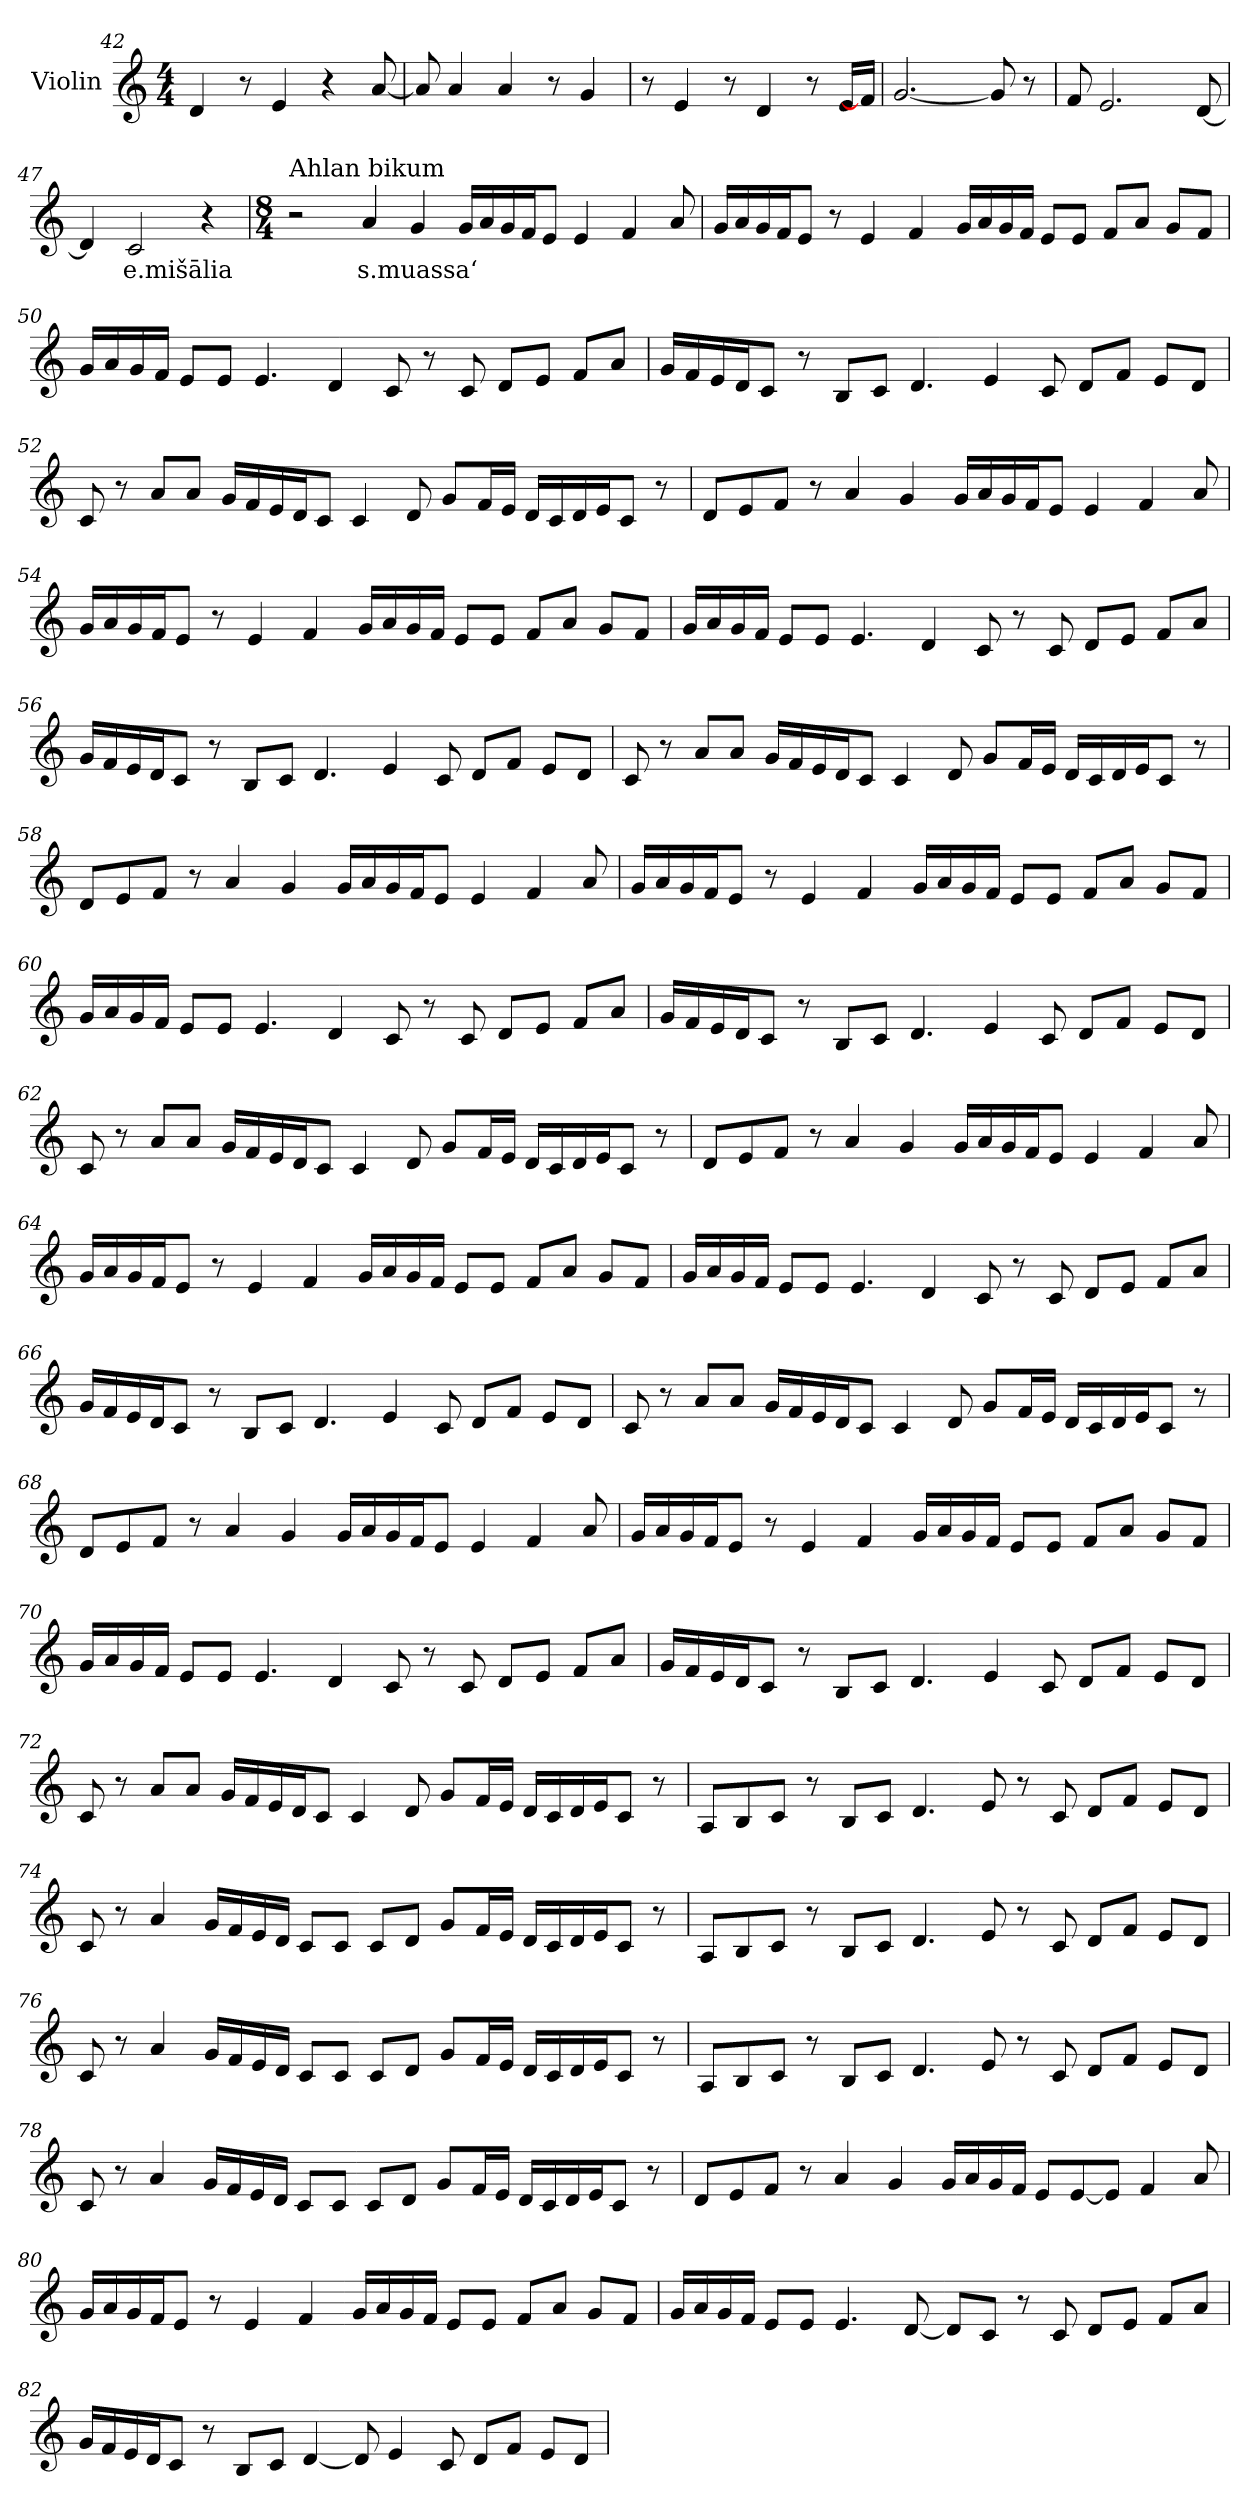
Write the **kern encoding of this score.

**kern	**text
*part1	*part1
*staff1	*staff1
*I"Violin	*
!!LO:PB:g=z
*clefG2	*
*k[]	*
*M4/4	*
=42	=42
4d/	.
8r	.
4e/	.
4r	.
[8a/	.
=43	=43
8a/]	.
4a/	.
4a/	.
8r	.
4g/	.
=44	=44
8r	.
4e/	.
8r	.
4d/	.
8r	.
16e/LL	.
16f/JJ]	.
=45	=45
[2.g/	.
8g/]	.
8r	.
=46	=46
8f/	.
2.e/	.
[8d/	.
!!LO:LB:g=z
=47	=47
4d/]	.
!	!LO:LY:b
2c/	e.mišālia
4r	.
=48	=48
*M8/4	*
*MM55	*
!LO:TX:a:t=Ahlan bikum	!
2r	.
!	!LO:LY:b
4a/	s.muassa‘
4g/	.
16g/LL	.
16a/	.
16g/	.
16f/J	.
8e/J	.
4e/	.
4f/	.
8a/	.
=49	=49
16g/LL	.
16a/	.
16g/	.
16f/J	.
8e/J	.
8r	.
4e/	.
4f/	.
16g/LL	.
16a/	.
16g/	.
16f/JJ	.
8e/L	.
8e/J	.
8f/L	.
8a/J	.
8g/L	.
8f/J	.
!!LO:LB:g=z
=50	=50
16g/LL	.
16a/	.
16g/	.
16f/JJ	.
8e/L	.
8e/J	.
4.e/	.
4d/	.
8c/	.
8r	.
8c/	.
8d/L	.
8e/J	.
8f/L	.
8a/J	.
!!LO:LB:g=z
=51	=51
16g/LL	.
16f/	.
16e/	.
16d/J	.
8c/J	.
8r	.
8B/L	.
8c/J	.
4.d/	.
4e/	.
8c/	.
8d/L	.
8f/J	.
8e/L	.
8d/J	.
=52	=52
8c/	.
8r	.
8a/L	.
8a/J	.
16g/LL	.
16f/	.
16e/	.
16d/J	.
8c/J	.
4c/	.
8d/	.
8g/L	.
16f/L	.
16e/JJ	.
16d/LL	.
16c/	.
16d/	.
16e/J	.
8c/J	.
8r	.
!!LO:LB:g=z
=53	=53
8d/L	.
8e/	.
8f/J	.
8r	.
4a/	.
4g/	.
16g/LL	.
16a/	.
16g/	.
16f/J	.
8e/J	.
4e/	.
4f/	.
8a/	.
=54	=54
16g/LL	.
16a/	.
16g/	.
16f/J	.
8e/J	.
8r	.
4e/	.
4f/	.
16g/LL	.
16a/	.
16g/	.
16f/JJ	.
8e/L	.
8e/J	.
8f/L	.
8a/J	.
8g/L	.
8f/J	.
!!LO:LB:g=z
=55	=55
16g/LL	.
16a/	.
16g/	.
16f/JJ	.
8e/L	.
8e/J	.
4.e/	.
4d/	.
8c/	.
8r	.
8c/	.
8d/L	.
8e/J	.
8f/L	.
8a/J	.
=56	=56
16g/LL	.
16f/	.
16e/	.
16d/J	.
8c/J	.
8r	.
8B/L	.
8c/J	.
4.d/	.
4e/	.
8c/	.
8d/L	.
8f/J	.
8e/L	.
8d/J	.
!!LO:LB:g=z
=57	=57
8c/	.
8r	.
8a/L	.
8a/J	.
16g/LL	.
16f/	.
16e/	.
16d/J	.
8c/J	.
4c/	.
8d/	.
8g/L	.
16f/L	.
16e/JJ	.
16d/LL	.
16c/	.
16d/	.
16e/J	.
8c/J	.
8r	.
=58	=58
8d/L	.
8e/	.
8f/J	.
8r	.
4a/	.
4g/	.
16g/LL	.
16a/	.
16g/	.
16f/J	.
8e/J	.
4e/	.
4f/	.
8a/	.
!!LO:LB:g=z
=59	=59
16g/LL	.
16a/	.
16g/	.
16f/J	.
8e/J	.
8r	.
4e/	.
4f/	.
16g/LL	.
16a/	.
16g/	.
16f/JJ	.
8e/L	.
8e/J	.
8f/L	.
8a/J	.
8g/L	.
8f/J	.
=60	=60
16g/LL	.
16a/	.
16g/	.
16f/JJ	.
8e/L	.
8e/J	.
4.e/	.
4d/	.
8c/	.
8r	.
8c/	.
8d/L	.
8e/J	.
8f/L	.
8a/J	.
!!LO:PB:g=z
=61	=61
16g/LL	.
16f/	.
16e/	.
16d/J	.
8c/J	.
8r	.
8B/L	.
8c/J	.
4.d/	.
4e/	.
8c/	.
8d/L	.
8f/J	.
8e/L	.
8d/J	.
=62	=62
8c/	.
8r	.
8a/L	.
8a/J	.
16g/LL	.
16f/	.
16e/	.
16d/J	.
8c/J	.
4c/	.
8d/	.
8g/L	.
16f/L	.
16e/JJ	.
16d/LL	.
16c/	.
16d/	.
16e/J	.
8c/J	.
8r	.
!!LO:LB:g=z
=63	=63
8d/L	.
8e/	.
8f/J	.
8r	.
4a/	.
4g/	.
16g/LL	.
16a/	.
16g/	.
16f/J	.
8e/J	.
4e/	.
4f/	.
8a/	.
=64	=64
16g/LL	.
16a/	.
16g/	.
16f/J	.
8e/J	.
8r	.
4e/	.
4f/	.
16g/LL	.
16a/	.
16g/	.
16f/JJ	.
8e/L	.
8e/J	.
8f/L	.
8a/J	.
8g/L	.
8f/J	.
!!LO:LB:g=z
=65	=65
16g/LL	.
16a/	.
16g/	.
16f/JJ	.
8e/L	.
8e/J	.
4.e/	.
4d/	.
8c/	.
8r	.
8c/	.
8d/L	.
8e/J	.
8f/L	.
8a/J	.
=66	=66
16g/LL	.
16f/	.
16e/	.
16d/J	.
8c/J	.
8r	.
8B/L	.
8c/J	.
4.d/	.
4e/	.
8c/	.
8d/L	.
8f/J	.
8e/L	.
8d/J	.
!!LO:LB:g=z
=67	=67
8c/	.
8r	.
8a/L	.
8a/J	.
16g/LL	.
16f/	.
16e/	.
16d/J	.
8c/J	.
4c/	.
8d/	.
8g/L	.
16f/L	.
16e/JJ	.
16d/LL	.
16c/	.
16d/	.
16e/J	.
8c/J	.
8r	.
=68	=68
8d/L	.
8e/	.
8f/J	.
8r	.
4a/	.
4g/	.
16g/LL	.
16a/	.
16g/	.
16f/J	.
8e/J	.
4e/	.
4f/	.
8a/	.
!!LO:LB:g=z
=69	=69
16g/LL	.
16a/	.
16g/	.
16f/J	.
8e/J	.
8r	.
4e/	.
4f/	.
16g/LL	.
16a/	.
16g/	.
16f/JJ	.
8e/L	.
8e/J	.
8f/L	.
8a/J	.
8g/L	.
8f/J	.
=70	=70
16g/LL	.
16a/	.
16g/	.
16f/JJ	.
8e/L	.
8e/J	.
4.e/	.
4d/	.
8c/	.
8r	.
8c/	.
8d/L	.
8e/J	.
8f/L	.
8a/J	.
!!LO:LB:g=z
=71	=71
16g/LL	.
16f/	.
16e/	.
16d/J	.
8c/J	.
8r	.
8B/L	.
8c/J	.
4.d/	.
4e/	.
8c/	.
8d/L	.
8f/J	.
8e/L	.
8d/J	.
=72	=72
8c/	.
8r	.
8a/L	.
8a/J	.
16g/LL	.
16f/	.
16e/	.
16d/J	.
8c/J	.
4c/	.
8d/	.
8g/L	.
16f/L	.
16e/JJ	.
16d/LL	.
16c/	.
16d/	.
16e/J	.
8c/J	.
8r	.
!!LO:LB:g=z
=73	=73
8A/L	.
8B/	.
8c/J	.
8r	.
8B/L	.
8c/J	.
4.d/	.
8e/	.
8r	.
8c/	.
8d/L	.
8f/J	.
8e/L	.
8d/J	.
=74	=74
8c/	.
8r	.
4a/	.
16g/LL	.
16f/	.
16e/	.
16d/JJ	.
8c/L	.
8c/J	.
8c/L	.
8d/J	.
8g/L	.
16f/L	.
16e/JJ	.
16d/LL	.
16c/	.
16d/	.
16e/J	.
8c/J	.
8r	.
!!LO:LB:g=z
=75	=75
8A/L	.
8B/	.
8c/J	.
8r	.
8B/L	.
8c/J	.
4.d/	.
8e/	.
8r	.
8c/	.
8d/L	.
8f/J	.
8e/L	.
8d/J	.
=76	=76
8c/	.
8r	.
4a/	.
16g/LL	.
16f/	.
16e/	.
16d/JJ	.
8c/L	.
8c/J	.
8c/L	.
8d/J	.
8g/L	.
16f/L	.
16e/JJ	.
16d/LL	.
16c/	.
16d/	.
16e/J	.
8c/J	.
8r	.
!!LO:PB:g=z
=77	=77
8A/L	.
8B/	.
8c/J	.
8r	.
8B/L	.
8c/J	.
4.d/	.
8e/	.
8r	.
8c/	.
8d/L	.
8f/J	.
8e/L	.
8d/J	.
=78	=78
8c/	.
8r	.
4a/	.
16g/LL	.
16f/	.
16e/	.
16d/JJ	.
8c/L	.
8c/J	.
8c/L	.
8d/J	.
8g/L	.
16f/L	.
16e/JJ	.
16d/LL	.
16c/	.
16d/	.
16e/J	.
8c/J	.
8r	.
!!LO:LB:g=z
=79	=79
8d/L	.
8e/	.
8f/J	.
8r	.
4a/	.
4g/	.
16g/LL	.
16a/	.
16g/	.
16f/JJ	.
8e/L	.
[8e/	.
8e/J]	.
4f/	.
8a/	.
=80	=80
16g/LL	.
16a/	.
16g/	.
16f/J	.
8e/J	.
8r	.
4e/	.
4f/	.
16g/LL	.
16a/	.
16g/	.
16f/JJ	.
8e/L	.
8e/J	.
8f/L	.
8a/J	.
8g/L	.
8f/J	.
!!LO:LB:g=z
=81	=81
16g/LL	.
16a/	.
16g/	.
16f/JJ	.
8e/L	.
8e/J	.
4.e/	.
[8d/	.
8d/L]	.
8c/J	.
8r	.
8c/	.
8d/L	.
8e/J	.
8f/L	.
8a/J	.
=82	=82
16g/LL	.
16f/	.
16e/	.
16d/J	.
8c/J	.
8r	.
8B/L	.
8c/J	.
[4d/	.
8d/]	.
4e/	.
8c/	.
8d/L	.
8f/J	.
8e/L	.
8d/J	.
=	=
*-	*-
